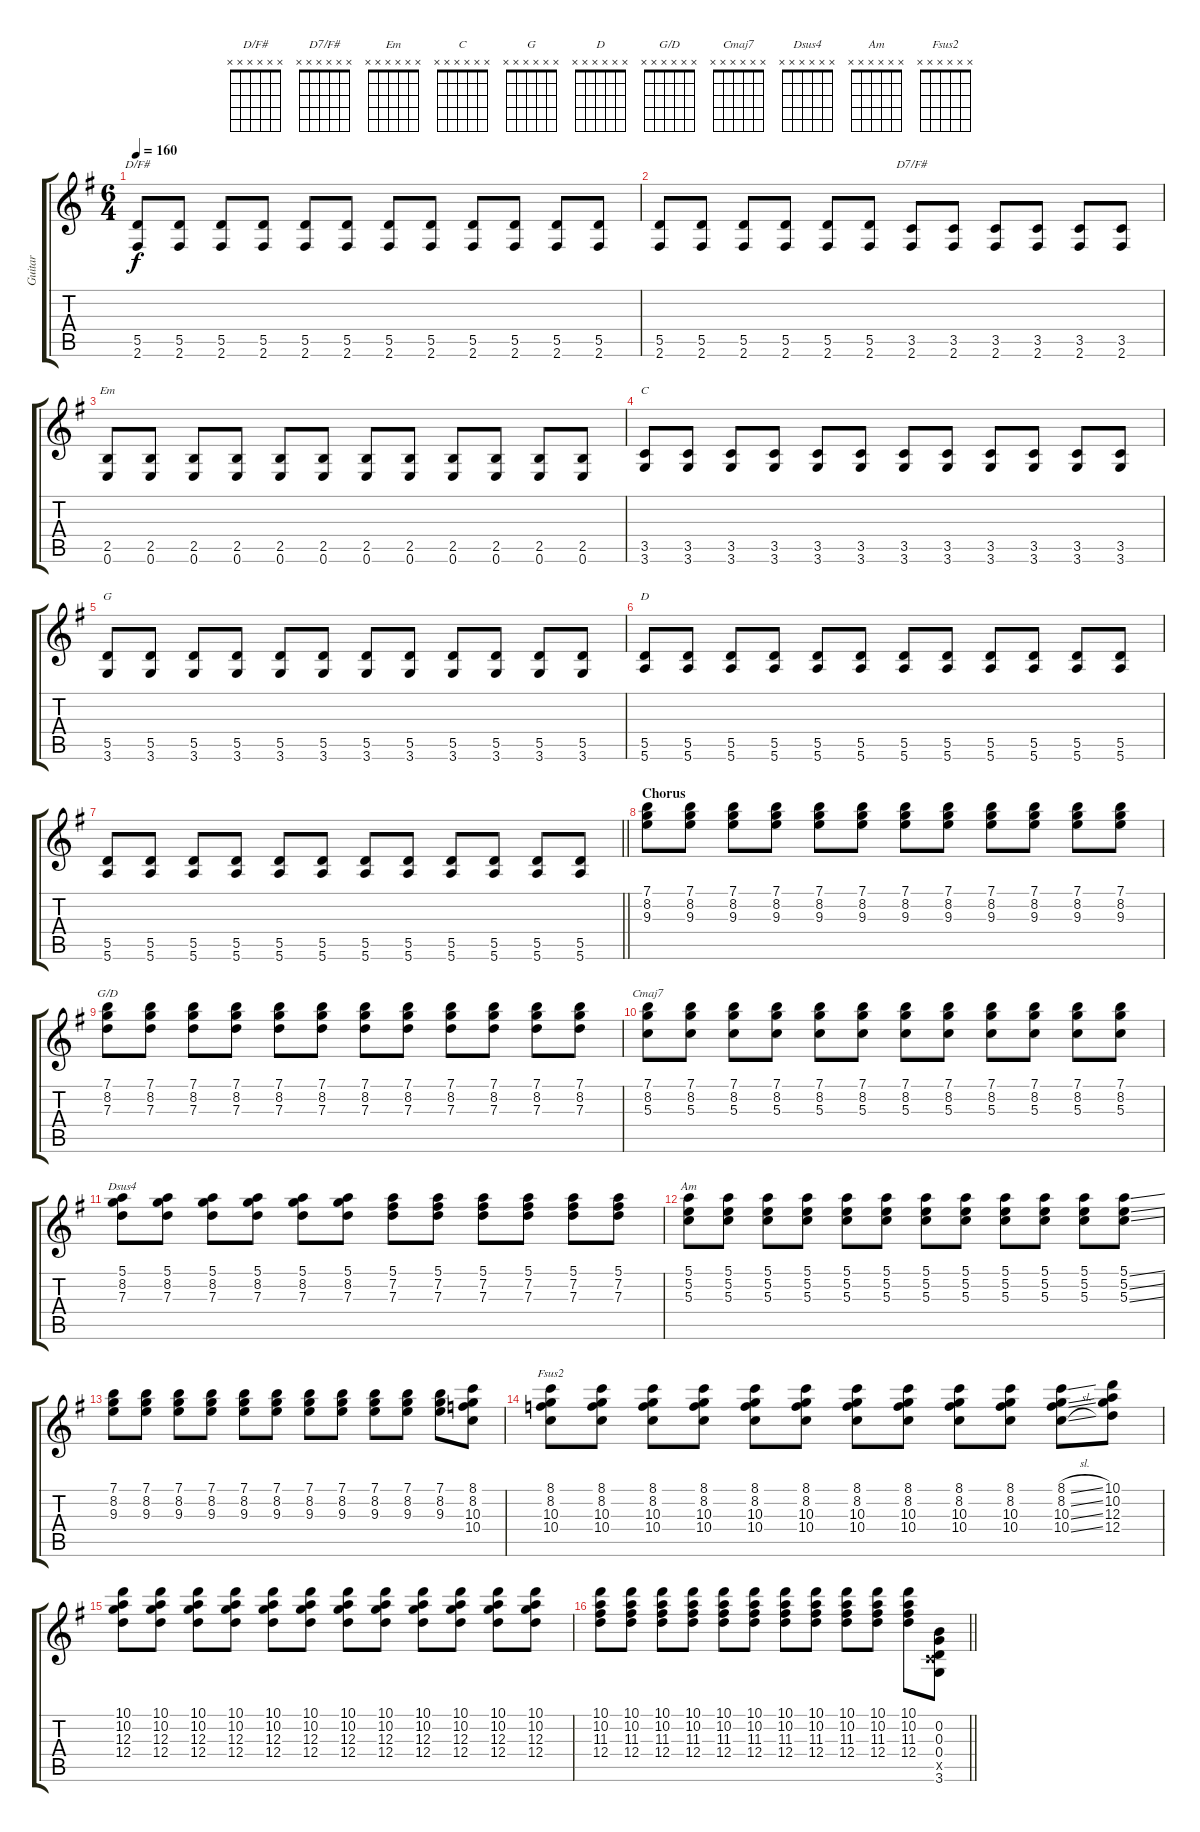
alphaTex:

\track ("Guitar" "Guitar") {instrument electricguitarclean}
\staff {score tabs}
\tuning (E4 B3 G3 D3 A2 E2) {hide}
\chord ("D/F#" x x x x x x)
\chord ("D7/F#" x x x x x x)
\chord ("Em" x x x x x x)
\chord ("C" x x x x x x)
\chord ("G" x x x x x x)
\chord ("D" x x x x x x)
\chord ("G/D" x x x x x x)
\chord ("Cmaj7" x x x x x x)
\chord ("Dsus4" x x x x x x)
\chord ("Am" x x x x x x)
\chord ("Fsus2" x x x x x x)
\ts (6 4)
\tempo 160
\clef g2
\ks g
(5.5 2.6).8{ch "D/F#" dy f} (5.5 2.6).8 (5.5 2.6).8 (5.5 2.6).8 (5.5 2.6).8 (5.5 2.6).8 (5.5 2.6).8 (5.5 2.6).8 (5.5 2.6).8 (5.5 2.6).8 (5.5 2.6).8 (5.5 2.6).8 |
(5.5 2.6).8 (5.5 2.6).8 (5.5 2.6).8 (5.5 2.6).8 (5.5 2.6).8 (5.5 2.6).8 (3.5 2.6).8{ch "D7/F#"} (3.5 2.6).8 (3.5 2.6).8 (3.5 2.6).8 (3.5 2.6).8 (3.5 2.6).8 |
(2.5 0.6).8{ch "Em"} (2.5 0.6).8 (2.5 0.6).8 (2.5 0.6).8 (2.5 0.6).8 (2.5 0.6).8 (2.5 0.6).8 (2.5 0.6).8 (2.5 0.6).8 (2.5 0.6).8 (2.5 0.6).8 (2.5 0.6).8 |
(3.5 3.6).8{ch "C"} (3.5 3.6).8 (3.5 3.6).8 (3.5 3.6).8 (3.5 3.6).8 (3.5 3.6).8 (3.5 3.6).8 (3.5 3.6).8 (3.5 3.6).8 (3.5 3.6).8 (3.5 3.6).8 (3.5 3.6).8 |
(5.5 3.6).8{ch "G"} (5.5 3.6).8 (5.5 3.6).8 (5.5 3.6).8 (5.5 3.6).8 (5.5 3.6).8 (5.5 3.6).8 (5.5 3.6).8 (5.5 3.6).8 (5.5 3.6).8 (5.5 3.6).8 (5.5 3.6).8 |
(5.5 5.6).8{ch "D"} (5.5 5.6).8 (5.5 5.6).8 (5.5 5.6).8 (5.5 5.6).8 (5.5 5.6).8 (5.5 5.6).8 (5.5 5.6).8 (5.5 5.6).8 (5.5 5.6).8 (5.5 5.6).8 (5.5 5.6).8 |
\barLineRight lightlight
(5.5 5.6).8 (5.5 5.6).8 (5.5 5.6).8 (5.5 5.6).8 (5.5 5.6).8 (5.5 5.6).8 (5.5 5.6).8 (5.5 5.6).8 (5.5 5.6).8 (5.5 5.6).8 (5.5 5.6).8 (5.5 5.6).8 |
\section ("" "Chorus")
(7.1 8.2 9.3).8 (7.1 8.2 9.3).8 (7.1 8.2 9.3).8 (7.1 8.2 9.3).8 (7.1 8.2 9.3).8 (7.1 8.2 9.3).8 (7.1 8.2 9.3).8 (7.1 8.2 9.3).8 (7.1 8.2 9.3).8 (7.1 8.2 9.3).8 (7.1 8.2 9.3).8 (7.1 8.2 9.3).8 |
(7.1 8.2 7.3).8{ch "G/D"} (7.1 8.2 7.3).8 (7.1 8.2 7.3).8 (7.1 8.2 7.3).8 (7.1 8.2 7.3).8 (7.1 8.2 7.3).8 (7.1 8.2 7.3).8 (7.1 8.2 7.3).8 (7.1 8.2 7.3).8 (7.1 8.2 7.3).8 (7.1 8.2 7.3).8 (7.1 8.2 7.3).8 |
(7.1 8.2 5.3).8{ch "Cmaj7"} (7.1 8.2 5.3).8 (7.1 8.2 5.3).8 (7.1 8.2 5.3).8 (7.1 8.2 5.3).8 (7.1 8.2 5.3).8 (7.1 8.2 5.3).8 (7.1 8.2 5.3).8 (7.1 8.2 5.3).8 (7.1 8.2 5.3).8 (7.1 8.2 5.3).8 (7.1 8.2 5.3).8 |
(5.1 8.2 7.3).8{ch "Dsus4"} (5.1 8.2 7.3).8 (5.1 8.2 7.3).8 (5.1 8.2 7.3).8 (5.1 8.2 7.3).8 (5.1 8.2 7.3).8 (5.1 7.2 7.3).8 (5.1 7.2 7.3).8 (5.1 7.2 7.3).8 (5.1 7.2 7.3).8 (5.1 7.2 7.3).8 (5.1 7.2 7.3).8 |
(5.1 5.2 5.3).8{ch "Am"} (5.1 5.2 5.3).8 (5.1 5.2 5.3).8 (5.1 5.2 5.3).8 (5.1 5.2 5.3).8 (5.1 5.2 5.3).8 (5.1 5.2 5.3).8 (5.1 5.2 5.3).8 (5.1 5.2 5.3).8 (5.1 5.2 5.3).8 (5.1 5.2 5.3).8 (5.1{ss} 5.2{ss} 5.3{ss}).8 |
(7.1 8.2 9.3).8 (7.1 8.2 9.3).8 (7.1 8.2 9.3).8 (7.1 8.2 9.3).8 (7.1 8.2 9.3).8 (7.1 8.2 9.3).8 (7.1 8.2 9.3).8 (7.1 8.2 9.3).8 (7.1 8.2 9.3).8 (7.1 8.2 9.3).8 (7.1 8.2 9.3).8 (8.1 8.2 10.3 10.4).8 |
(8.1 8.2 10.3 10.4).8{ch "Fsus2"} (8.1 8.2 10.3 10.4).8 (8.1 8.2 10.3 10.4).8 (8.1 8.2 10.3 10.4).8 (8.1 8.2 10.3 10.4).8 (8.1 8.2 10.3 10.4).8 (8.1 8.2 10.3 10.4).8 (8.1 8.2 10.3 10.4).8 (8.1 8.2 10.3 10.4).8 (8.1 8.2 10.3 10.4).8 (8.1{sl} 8.2{sl} 10.3{sl} 10.4{sl}).8 (10.1 10.2 12.3 12.4).8 |
(10.1 10.2 12.3 12.4).8 (10.1 10.2 12.3 12.4).8 (10.1 10.2 12.3 12.4).8 (10.1 10.2 12.3 12.4).8 (10.1 10.2 12.3 12.4).8 (10.1 10.2 12.3 12.4).8 (10.1 10.2 12.3 12.4).8 (10.1 10.2 12.3 12.4).8 (10.1 10.2 12.3 12.4).8 (10.1 10.2 12.3 12.4).8 (10.1 10.2 12.3 12.4).8 (10.1 10.2 12.3 12.4).8 |
\barLineRight lightlight
(10.1 10.2 11.3 12.4).8 (10.1 10.2 11.3 12.4).8 (10.1 10.2 11.3 12.4).8 (10.1 10.2 11.3 12.4).8 (10.1 10.2 11.3 12.4).8 (10.1 10.2 11.3 12.4).8 (10.1 10.2 11.3 12.4).8 (10.1 10.2 11.3 12.4).8 (10.1 10.2 11.3 12.4).8 (10.1 10.2 11.3 12.4).8 (10.1 10.2 11.3 12.4).8 (0.2 0.3 0.4 3.5{x} 3.6).8
